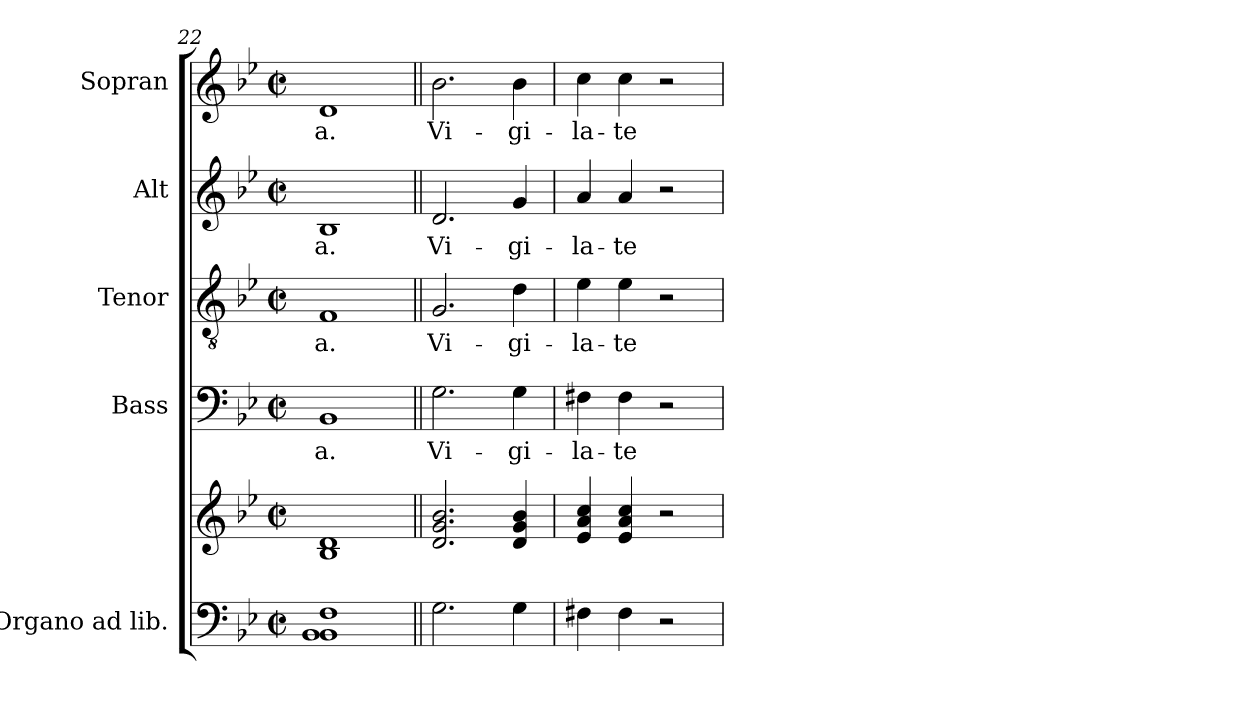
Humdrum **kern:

**kern	**kern	**kern	**text	**kern	**text	**kern	**text	**kern	**text
*part5	*part5	*part4	*part4	*part3	*part3	*part2	*part2	*part1	*part1
*staff6	*staff5	*staff4	*staff4	*staff3	*staff3	*staff2	*staff2	*staff1	*staff1
*I"Organo ad lib.	*	*I"Bass	*	*I"Tenor	*	*I"Alt	*	*I"Sopran	*
*	*	*I'B.	*	*I'T.	*	*I'A.	*	*I'S.	*
*clefF4	*clefG2	*clefF4	*	*clefGv2	*	*clefG2	*	*clefG2	*
*k[b-e-]	*k[b-e-]	*k[b-e-]	*	*k[b-e-]	*	*k[b-e-]	*	*k[b-e-]	*
*B-:	*B-:	*B-:	*	*B-:	*	*B-:	*	*B-:	*
*M2/2	*M2/2	*M2/2	*	*M2/2	*	*M2/2	*	*M2/2	*
*met(c|)	*met(c|)	*met(c|)	*	*met(c|)	*	*met(c|)	*	*met(c|)	*
=22	=22	=22	=22	=22	=22	=22	=22	=22	=22
*^	*^	*	*	*	*	*	*	*	*
!	!	!	!	!	!LO:LY:b	!	!LO:LY:b	!	!LO:LY:b	!	!LO:LY:b
1BB- 1F	1BB-	1d	1B-	1BB-	-a.	1F	-a.	1B-	-a.	1d	-a.
=23||	=23||	=23||	=23||	=23||	=23||	=23||	=23||	=23||	=23||	=23||	=23||
!	!	!	!	!	!LO:LY:b	!	!LO:LY:b	!	!LO:LY:b	!	!LO:LY:b
*v	*v	*	*	*	*	*	*	*	*	*	*
*	*v	*v	*	*	*	*	*	*	*	*
2.G\	2.d/ 2.g/ 2.b-/	2.G\	Vi-	2.G/	Vi-	2.d/	Vi-	2.b-\	Vi-
!	!	!	!LO:LY:b	!	!LO:LY:b	!	!LO:LY:b	!	!LO:LY:b
4G\	4d/ 4g/ 4b-/	4G\	-gi-	4d\	-gi-	4g/	-gi-	4b-\	-gi-
!!LO:PB:g=z
=24	=24	=24	=24	=24	=24	=24	=24	=24	=24
!	!	!	!LO:LY:b	!	!LO:LY:b	!	!LO:LY:b	!	!LO:LY:b
4F#X\	4e-/ 4a/ 4cc/	4F#X\	-la-	4e-\	-la-	4a/	-la-	4cc\	-la-
!	!	!	!LO:LY:b	!	!LO:LY:b	!	!LO:LY:b	!	!LO:LY:b
4F#\	4e-/ 4a/ 4cc/	4F#\	-te	4e-\	-te	4a/	-te	4cc\	-te
2r	2r	2r	.	2r	.	2r	.	2r	.
=	=	=	=	=	=	=	=	=	=
*-	*-	*-	*-	*-	*-	*-	*-	*-	*-
